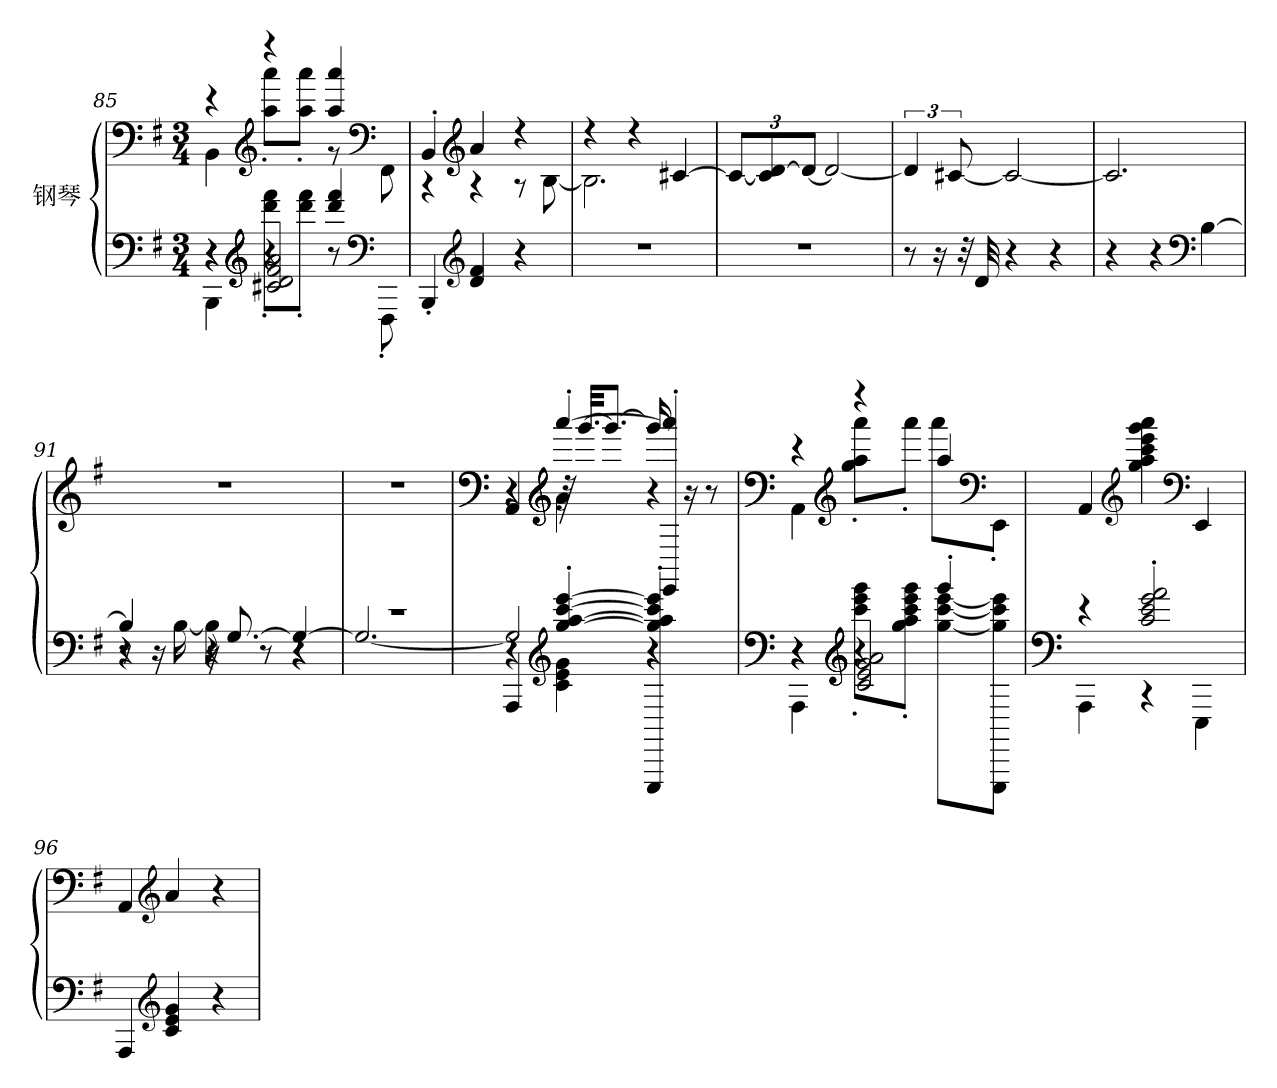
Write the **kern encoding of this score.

**kern	**kern
*part1	*part1
*staff2	*staff1
*I"钢琴	*
!!LO:LB:g=z
*clefF4	*clefF4
*k[f#]	*k[f#]
*M3/4	*M3/4
=85	=85
*^	*^
*	*^	*	*
4r	4BBB\	4r	4r	4BB\
*clefG2	*	*	*clefG2	*
4r	8ddd\' 8fff#\'L	2c#X/ 2d/ 2f#/ 2a/	4r	8aa\' 8aaa\'L
.	8ddd\' 8fff#\'J	.	.	8aa\' 8aaa\'J
4ddd/ 4fff#/	8r	.	4aa/ 4aaa/	8r
*clefF4	*	*	*clefF4	*
.	8FFF#'\	.	.	8FF#\
*v	*v	*v	*	*
=86	=86	=86
4BBB'/	4BB'/	4r
*clefG2	*clefG2	*
4d/ 4f#/	4a/	4r
4r	4r	8r
.	.	[8B\
=87	=87	=87
2.r	4r	2.B\]
.	4r	.
.	[4c#X/	.
*	*v	*v
=88	=88
*	*Xbrackettup
2.r	12c#/L_
.	12c#/] [12d/
.	12d/J_
.	2d/_
=89	=89
*	*brackettup
8r	6d/]
16r	.
.	[12c#X/
32r	.
32d/	.
4r	2c#/_
4r	.
=90	=90
4r	2.c#/]
4r	.
*clefF4	*
[4B\	.
!!LO:LB:g=z
=91	=91
*^	*
*	*^	*
4B/]	8r	4r	2.r
.	16r	.	.
.	[16B\	.	.
4r	8B\]	16r	.
.	.	[8.G/	.
.	8r	.	.
4r	4r	4G/_	.
*	*v	*v	*
=92	=92	=92
2.r	2.G/_	2.r
*v	*v	*
=93	=93
*	*clefF4
*^	*^
*	*^	*	*^
4AAA/	4r	2G/]	4r	4r	4AA/
*clefG2	*	*	*clefG2	*	*
[4gg/' [4aa/' [4ccc/' [4eee/'	4c\ 4e\ 4g\	.	64r	4a\	[4aaa'/
.	.	.	[32.ggg/KKL	.	.
.	.	.	8.ggg/J_	.	.
4EEE/' 4gg/]' 4aa/]' 4ccc/]' 4eee/]'	4r	4r	16ggg/]	4r	4EE/' 4aaa/]'
.	.	.	16r	.	.
.	.	.	8r	.	.
*	*	*	*v	*v	*v
=94	=94	=94	=94
*clefF4	*	*	*clefF4
*	*	*	*^
4r	4AAA\	4r	4r	4AA\
*clefG2	*	*	*clefG2	*
4r	8ccc\' 8eee\' 8ggg\'L	2c/ 2e/ 2g/ 2a/	4r	8gg\' 8aa\' 8aaa\'L
.	8gg\' 8aa\' 8ccc\' 8eee\' 8ggg\'J	.	.	8aaa'\J
4ggg'/	[8gg\ [8ccc\ [8eee\L	.	4aa/	8aaa\L
*	*	*	*clefF4	*
.	8EEE\ 8gg\] 8ccc\] 8eee\]J	.	.	8EE'\J
*v	*v	*v	*	*
*	*v	*v
!!LO:PB:g=z
=95	=95
*clefF4	*
*^	*
4r	4AAA\	4AA/
*	*	*clefG2
2c/' 2e/' 2g/' 2a/'	4r	4gg\ 4aa\ 4ccc\ 4eee\ 4ggg\ 4aaa\
*	*	*clefF4
.	4EEE\	4EE/
*v	*v	*
=96	=96
4AAA/	4AA/
*clefG2	*clefG2
4c/ 4e/ 4g/	4a/
4r	4r
=	=
*-	*-
